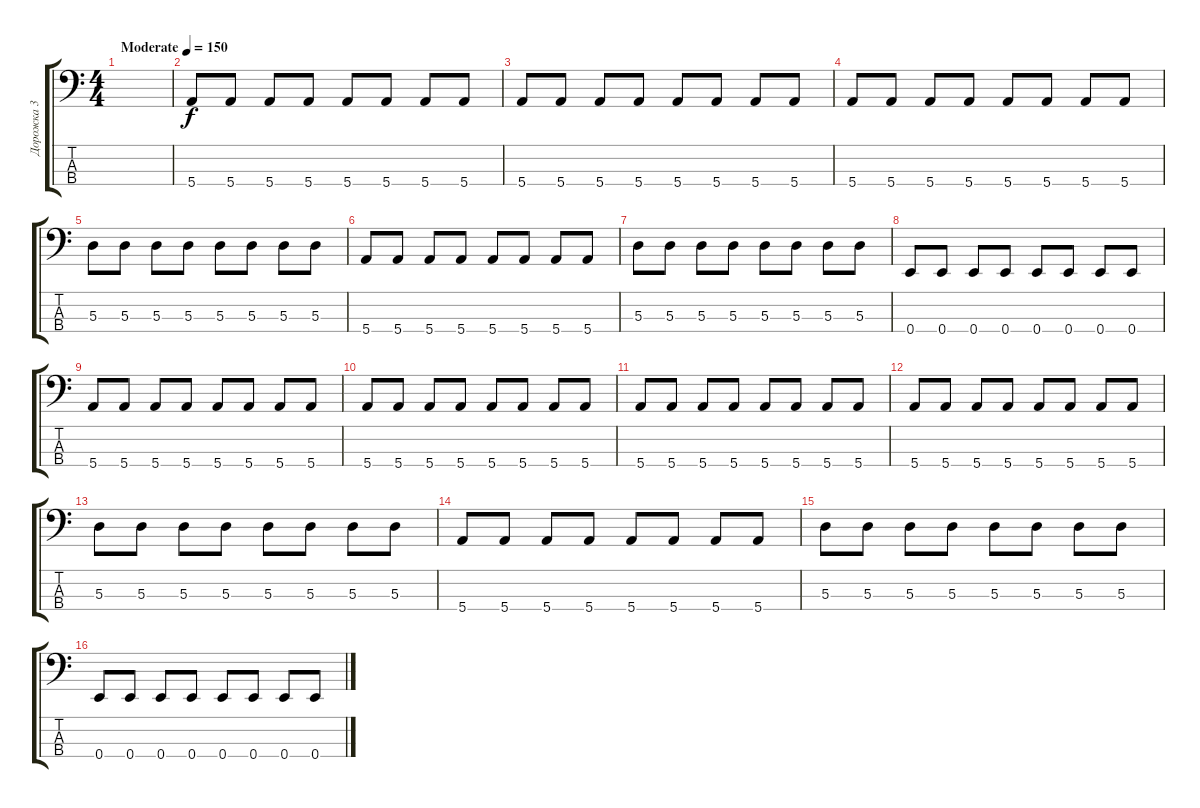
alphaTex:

\track ("Дорожка 3" "Дорожка 3") {instrument electricbassfinger}
\staff {score tabs}
\tuning (G2 D2 A1 E1) {hide}
\ts (4 4)
\tempo (150 "Moderate")
\clef f4
\ks c
|
5.4.8 5.4.8 5.4.8 5.4.8 5.4.8 5.4.8 5.4.8 5.4.8 |
5.4.8 5.4.8 5.4.8 5.4.8 5.4.8 5.4.8 5.4.8 5.4.8 |
5.4.8 5.4.8 5.4.8 5.4.8 5.4.8 5.4.8 5.4.8 5.4.8 |
5.3.8 5.3.8 5.3.8 5.3.8 5.3.8 5.3.8 5.3.8 5.3.8 |
5.4.8 5.4.8 5.4.8 5.4.8 5.4.8 5.4.8 5.4.8 5.4.8 |
5.3.8 5.3.8 5.3.8 5.3.8 5.3.8 5.3.8 5.3.8 5.3.8 |
0.4.8 0.4.8 0.4.8 0.4.8 0.4.8 0.4.8 0.4.8 0.4.8 |
5.4.8 5.4.8 5.4.8 5.4.8 5.4.8 5.4.8 5.4.8 5.4.8 |
5.4.8 5.4.8 5.4.8 5.4.8 5.4.8 5.4.8 5.4.8 5.4.8 |
5.4.8 5.4.8 5.4.8 5.4.8 5.4.8 5.4.8 5.4.8 5.4.8 |
5.4.8 5.4.8 5.4.8 5.4.8 5.4.8 5.4.8 5.4.8 5.4.8 |
5.3.8 5.3.8 5.3.8 5.3.8 5.3.8 5.3.8 5.3.8 5.3.8 |
5.4.8 5.4.8 5.4.8 5.4.8 5.4.8 5.4.8 5.4.8 5.4.8 |
5.3.8 5.3.8 5.3.8 5.3.8 5.3.8 5.3.8 5.3.8 5.3.8 |
0.4.8 0.4.8 0.4.8 0.4.8 0.4.8 0.4.8 0.4.8 0.4.8
